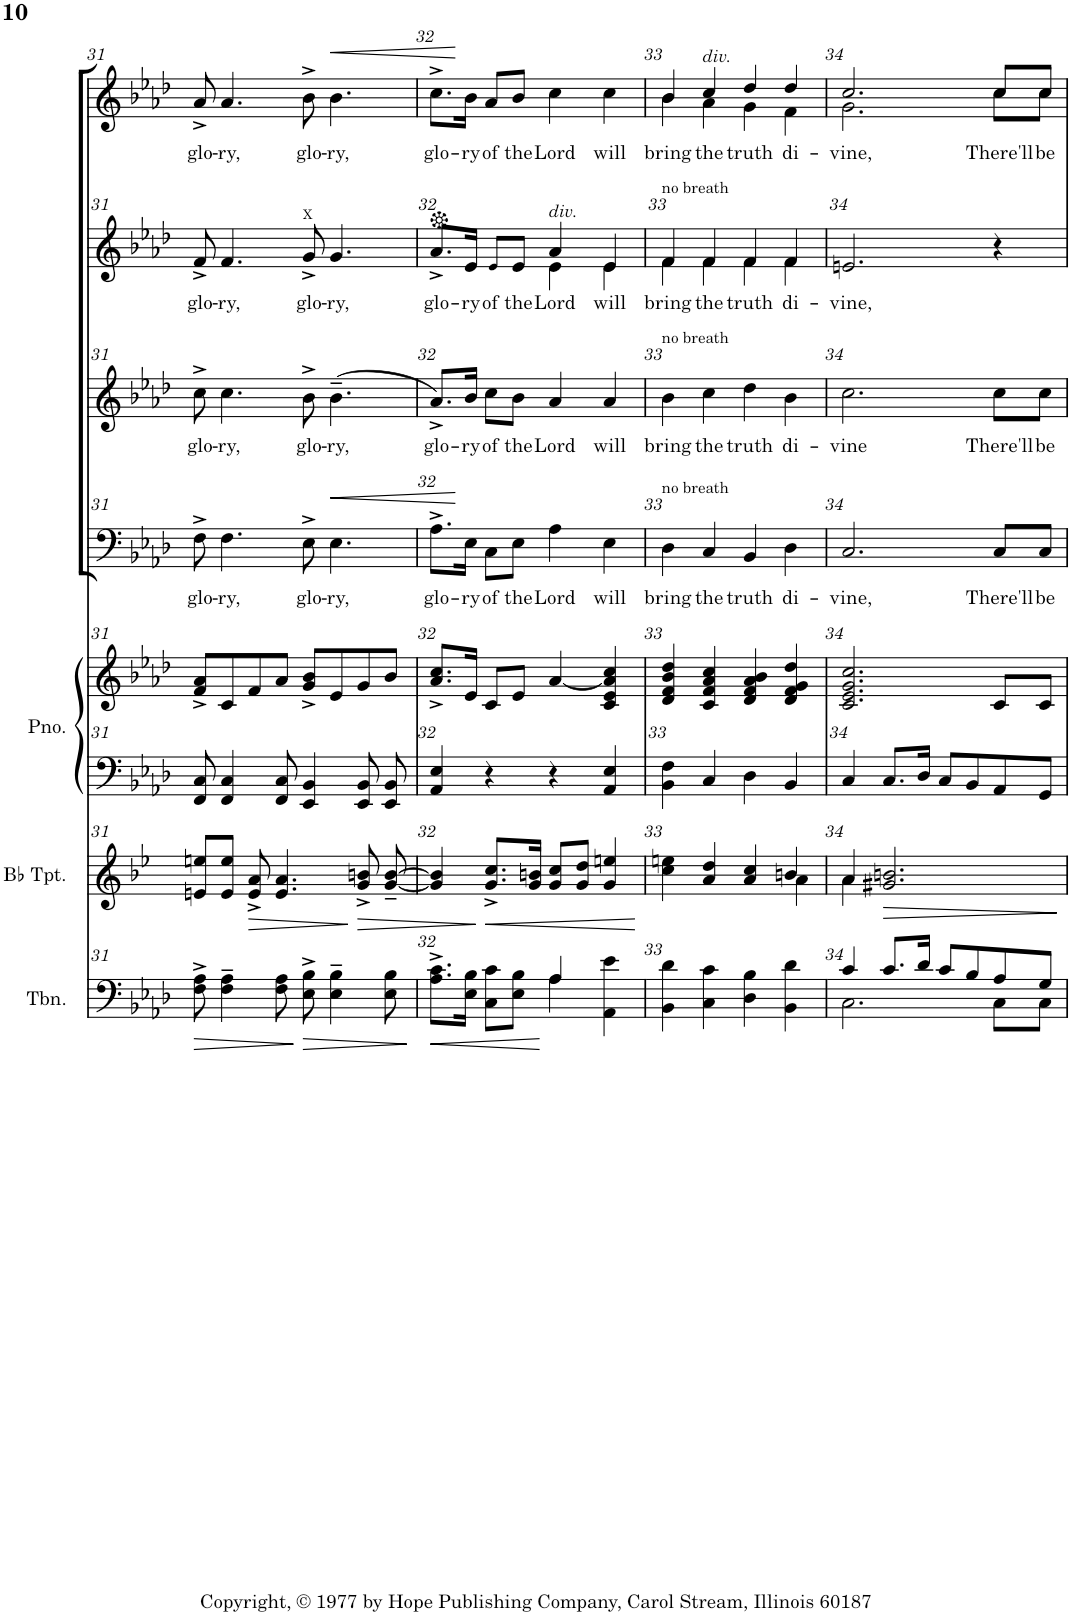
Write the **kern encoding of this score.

**kern	**dynam	**kern	**dynam	**kern	**kern	**kern	**text	**kern	**text	**kern	**text	**kern	**text
*part7	*part7	*part6	*part6	*part5	*part5	*part4	*part4	*part3	*part3	*part2	*part2	*part1	*part1
*staff8	*staff8	*staff7	*staff7	*staff6	*staff5	*staff4	*staff4	*staff3	*staff3	*staff2	*staff2	*staff1	*staff1
*I"Trombone	*	*I"Bb Trumpet	*	*I"Piano	*	*I"Bass	*	*I"Tenor	*	*I"Alto	*	*I"Soprano	*
*I'Tbn.	*	*I'Bb Tpt.	*	*I'Pno.	*	*	*	*	*	*	*	*	*
!!LO:PB:g=z
*clefF4	*	*clefG2	*	*clefF4	*clefG2	*clefF4	*	*clefG2	*	*clefG2	*	*clefG2	*
*	*	*Trd1c2	*	*	*	*	*	*	*	*	*	*	*
*k[b-e-a-d-]	*	*k[b-e-]	*	*k[b-e-a-d-]	*k[b-e-a-d-]	*k[b-e-a-d-]	*	*k[b-e-a-d-]	*	*k[b-e-a-d-]	*	*k[b-e-a-d-]	*
*M4/4	*	*M4/4	*	*M4/4	*M4/4	*M4/4	*	*M4/4	*	*M4/4	*	*M4/4	*
*met(c)	*	*met(c)	*	*met(c)	*met(c)	*met(c)	*	*met(c)	*	*met(c)	*	*met(c)	*
=31	=31	=31	=31	=31	=31	=31	=31	=31	=31	=31	=31	=31	=31
!	!LO:HP:b	!	!	!	!	!	!LO:LY:b	!	!LO:LY:b	!	!LO:LY:b	!	!LO:LY:b
*^	*	*^	*	*	*	*	*	*	*	*^	*	*^	*
8F\^ 8A-\^	2ryy	>	8en/ 8een/L	4ryy	.	8FF/ 8C/	8f/^ 8a-/^L	8F^\	glo-	8cc^\	glo-	8f^/	2ryy	glo-	8a-^/	2ryy	glo-
!	!	!	!	!	!	!	!	!	!LO:LY:b	!	!LO:LY:b	!	!	!LO:LY:b	!	!	!LO:LY:b
4F\~ 4A-\~	.	.	8e/ 8ee/J	.	.	4FF/ 4C/	8c/	4.F\	-ry,	4.cc\	-ry,	4.f/	.	-ry,	4.a-/	.	-ry,
!	!	!	!	!	!LO:HP:b	!	!	!	!	!	!	!	!	!	!	!	!
.	.	.	8e/^ 8a/^	2ryy	>	.	8f/	.	.	.	.	.	.	.	.	.	.
8F\ 8A-\	.	.	4.e/ 4.a/	.	.	8FF/ 8C/	8a-/J	.	.	.	.	.	.	.	.	.	.
!	!	!	!	!	!	!	!	!	!	!	!	!LO:TX:a:t=X	!	!	!	!	!
!	!	!LO:HP:b	!	!	!	!	!	!	!LO:LY:b	!	!LO:LY:b	!	!	!LO:LY:b	!	!	!LO:LY:b
8E-\^ 8B-\^	2ryy	>	.	.	.	4EE-/ 4BB-/	8g/^ 8b-/^L	8E-^\	glo-	8b-^\	glo-	8g^/	2ryy	glo-	8b-^\	2ryy	glo-
!	!	!	!	!	!	!	!	!	!LO:LY:b	!	!LO:LY:b	!	!	!LO:LY:b	!	!	!LO:LY:b
4E-\~ 4B-\~	.	.	.	.	.	.	8e-/	4.E-\	-ry,	(>4.b-~\	-ry,	4.g/	.	-ry,	4.b-\	.	-ry,
!	!	!	!	!	!LO:HP:b	!	!	!	!	!	!	!	!	!	!	!	!
.	.	.	8g/^ 8bn/^	4ryy	>	8EE-/ 8BB-/	8g/	.	.	.	.	.	.	.	.	.	.
8E-\ 8B-\	.	.	[8g/~ [8b/~	.	.	8EE-/ 8BB-/	8b-/J	.	.	.	.	.	.	.	.	.	.
*v	*v	*	*	*	*	*	*	*	*	*	*	*v	*v	*	*v	*v	*
*	*	*v	*v	*	*	*	*	*	*	*	*	*	*	*
.	]	.	.	.	.	.	.	.	.	.	.	.	.
=32	=32	=32	=32	=32	=32	=32	=32	=32	=32	=32	=32	=32	=32
*^	*	*^	*	*	*	*	*	*	*	*	*	*	*
!	!	!	!	!	!	!	!	!	!LO:LY:b	!	!LO:LY:b	!	!LO:LY:b	!	!LO:LY:b
*	*	*	*	*	*	*	*	*	*	*	*	*^	*	*^	*
8.A-\^ 8.c\^L	2ryy	.	4g/] 4b/]	4ryy	.	4AA-/ 4E-/	8.a-/^ 8.cc/^L	8.A-^\L	glo-	8.a-^/L)	glo-	8.a-^/L	2ryy	glo-	8.cc^\L	2ryy	glo-
!	!	!	!	!	!	!	!	!	!LO:LY:b	!	!LO:LY:b	!	!	!LO:LY:b	!	!	!LO:LY:b
16E-\ 16B-\Jk	.	.	.	.	.	.	16e-/Jk	16E-\Jk	-ry	16b-/Jk	-ry	16e-/Jk	.	-ry	16b-\Jk	.	-ry
!	!	!	!	!	!LO:HP:n=1:b	!	!	!	!LO:LY:b	!	!LO:LY:b	!	!	!LO:LY:b	!	!	!LO:LY:b
8C\ 8c\L	.	.	8.g/^ 8.cc/^L	2ryy	] <	4r	8c/L	8C\L	of	8cc\L	of	8e-/L	.	of	8a-/L	.	of
!	!	!	!	!	!	!	!	!	!LO:LY:b	!	!LO:LY:b	!	!	!LO:LY:b	!	!	!LO:LY:b
8E-\ 8B-\J	.	.	.	.	.	.	8e-/J	8E-\J	the	8b-\J	the	8e-/J	.	the	8b-/J	.	the
.	.	.	16g/ 16bn/Jk	.	.	.	.	.	.	.	.	.	.	.	.	.	.
!	!	!	!	!	!	!	!	!	!	!	!	!LO:TX:a:i:t=div.	!	!	!	!	!
!	!	!	!	!	!	!	!	!	!LO:LY:b	!	!LO:LY:b	!	!	!LO:LY:b	!	!	!LO:LY:b
4A-/	4A-\	]	8g/ 8cc/L	.	.	4r	[4a-/	4A-\	Lord	4a-/	Lord	4a-/	4e-\	Lord	4cc\	2ryy	Lord
.	.	.	8g/ 8dd/J	.	.	.	.	.	.	.	.	.	.	.	.	.	.
!	!	!	!	!	!	!	!	!	!LO:LY:b	!	!LO:LY:b	!	!	!LO:LY:b	!	!	!LO:LY:b
4AA-\ 4e-\	4ryy	.	4g/ 4een/	4ryy	.	4AA-/ 4E-/	4c/ 4e-/ 4a-/] 4cc/	4E-\	will	4a-/	will	4e-/	4e-\	will	4cc\	.	will
*v	*v	*	*	*	*	*	*	*	*	*	*	*v	*v	*	*v	*v	*
*	*	*v	*v	*	*	*	*	*	*	*	*	*	*	*
.	.	.	]	.	.	.	.	.	.	.	.	.	.
=33	=33	=33	=33	=33	=33	=33	=33	=33	=33	=33	=33	=33	=33
*^	*	*^	*	*	*	*	*	*	*	*	*	*	*
!	!	!	!	!	!	!	!	!	!	!	!	!LO:TX:a:t=no breath	!	!	!
!	!	!	!	!	!	!	!	!	!	!LO:TX:a:t=no breath	!	!	!	!	!
!	!	!	!	!	!	!	!	!LO:TX:a:t=no breath	!	!	!	!	!	!	!
!	!	!	!	!	!	!	!	!	!LO:LY:b	!	!LO:LY:b	!	!LO:LY:b	!	!LO:LY:b
*	*	*	*	*	*	*	*	*	*	*	*	*^	*	*^	*
4BB-\ 4d-\	2ryy	.	4cc\ 4een\	4ryy	.	4BB-\ 4F\	4d-/ 4f/ 4b-/ 4dd-/	4D-\	bring	4b-\	bring	4f/	4f\	bring	4b-/	4b-\	bring
!	!	!	!	!	!	!	!	!	!	!	!	!	!	!	!LO:TX:a:i:t=div.	!	!
!	!	!	!	!	!	!	!	!	!LO:LY:b	!	!LO:LY:b	!	!	!LO:LY:b	!	!	!LO:LY:b
4C\ 4c\	.	.	4a/ 4dd/	2ryy	.	4C/	4c/ 4f/ 4a-/ 4cc/	4C/	the	4cc\	the	4f/	4f\	the	4cc/	4a-\	the
!	!	!	!	!	!	!	!	!	!LO:LY:b	!	!LO:LY:b	!	!	!LO:LY:b	!	!	!LO:LY:b
4B-\	4D-\	.	4a/ 4cc/	.	.	4D-\	4d-/ 4f/ 4a-/ 4b-/	4BB-/	truth	4dd-\	truth	4f/	4f\	truth	4dd-/	4g\	truth
!	!	!	!	!	!	!	!	!	!LO:LY:b	!	!LO:LY:b	!	!	!LO:LY:b	!	!	!LO:LY:b
4BB-\ 4d-\	4ryy	.	4bn/	4a\	.	4BB-/	4d-/ 4f/ 4g/ 4dd-/	4D-\	di-	4b-\	di-	4f/	4f\	di-	4dd-/	4f\	di-
=34	=34	=34	=34	=34	=34	=34	=34	=34	=34	=34	=34	=34	=34	=34	=34	=34	=34
!	!	!	!	!	!	!	!	!	!LO:LY:b	!	!LO:LY:b	!	!	!LO:LY:b	!	!	!LO:LY:b
*	*	*	*	*	*	*	*	*	*	*	*	*v	*v	*	*	*	*
4c/	2.C\	.	4a/	4a\	.	4C/	2.c/ 2.e-/ 2.g/ 2.cc/	2.C/	vine,	2.cc\	-vine	2.en/	-vine,	2.cc/	2.g\	-vine,
8.c/L	.	.	2.g#X/ 2.bn/	2ryy	.	8.C/L	.	.	.	.	.	.	.	.	.	.
16d-/Jk	.	.	.	.	.	16D-/Jk	.	.	.	.	.	.	.	.	.	.
8c/L	.	.	.	.	.	8C/L	.	.	.	.	.	.	.	.	.	.
8B-/	.	.	.	.	.	8BB-/	.	.	.	.	.	.	.	.	.	.
!	!	!	!	!	!	!	!	!	!LO:LY:b	!	!LO:LY:b	!	!	!	!	!LO:LY:b
8A-/	8C\L	.	.	4ryy	.	8AA-/	8c/L	8C/L	There'll	8cc\L	There'll	4r	.	8cc/L	8cc\L	There'll
!	!	!	!	!	!	!	!	!	!LO:LY:b	!	!LO:LY:b	!	!	!	!	!LO:LY:b
8G/J	8C\J	.	.	.	.	8GG/J	8c/J	8C/J	be	8cc\J	be	.	.	8cc/J	8cc\J	be
*v	*v	*	*	*	*	*	*	*	*	*	*	*	*	*v	*v	*
*	*	*v	*v	*	*	*	*	*	*	*	*	*	*	*
.	.	.	[	.	.	.	.	.	.	.	.	.	.
=	=	=	=	=	=	=	=	=	=	=	=	=	=
*-	*-	*-	*-	*-	*-	*-	*-	*-	*-	*-	*-	*-	*-
